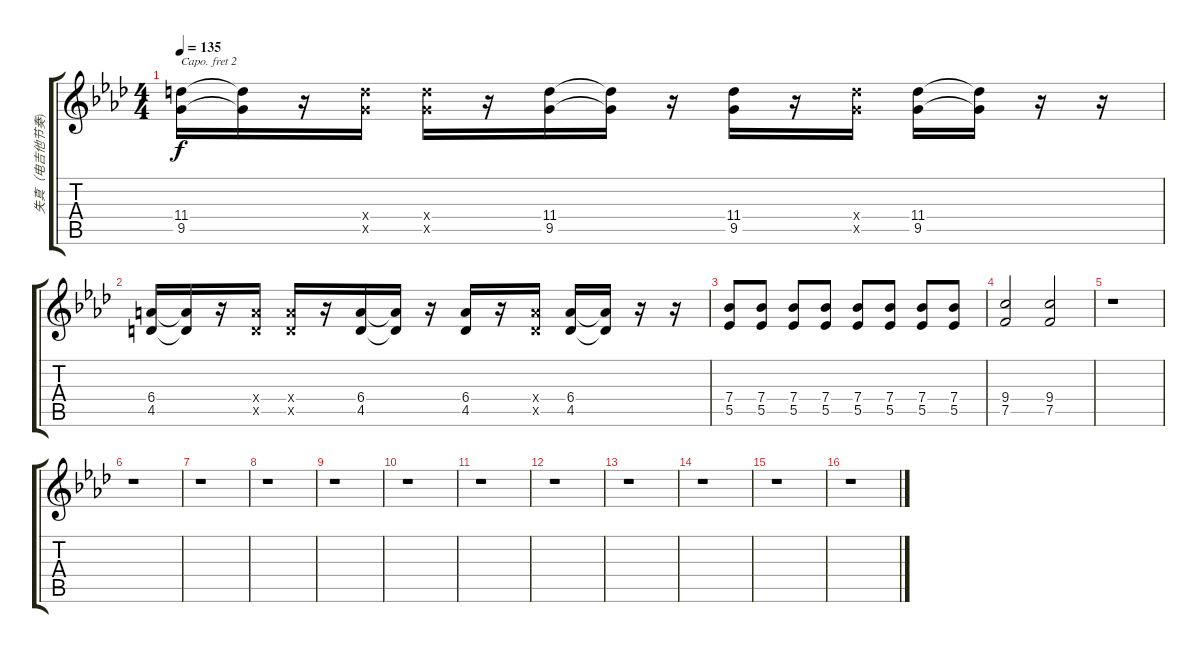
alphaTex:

\track ("失真（电吉他节奏)" "失真（电吉他节奏)") {instrument distortionguitar}
\staff {score tabs}
\capo 2
\tuning (Eb4 Bb3 Gb3 Db3 Ab2 Eb2) {hide}
\ts (4 4)
\tempo 135
\clef g2
\ks ab
(11.4 9.5).16{dy f} (11.4{t} 9.5{t}).16 r.16 (11.4{x} 9.5{x}).16 (11.4{x} 9.5{x}).16 r.16 (11.4 9.5).16 (11.4{t} 9.5{t}).16 r.16 (11.4 9.5).16 r.16 (11.4{x} 9.5{x}).16 (11.4 9.5).16 (11.4{t} 9.5{t}).16 r.16 r.16 |
(6.4 4.5).16 (6.4{t} 4.5{t}).16 r.16 (6.4{x} 4.5{x}).16 (6.4{x} 4.5{x}).16 r.16 (6.4 4.5).16 (6.4{t} 4.5{t}).16 r.16 (6.4 4.5).16 r.16 (6.4{x} 4.5{x}).16 (6.4 4.5).16 (6.4{t} 4.5{t}).16 r.16 r.16 |
(7.4 5.5).8 (7.4 5.5).8 (7.4 5.5).8 (7.4 5.5).8 (7.4 5.5).8 (7.4 5.5).8 (7.4 5.5).8 (7.4 5.5).8 |
(9.4 7.5).2 (9.4 7.5).2 |
r.1 |
r.1 |
r.1 |
r.1 |
r.1 |
r.1 |
r.1 |
r.1 |
r.1 |
r.1 |
r.1 |
r.1
